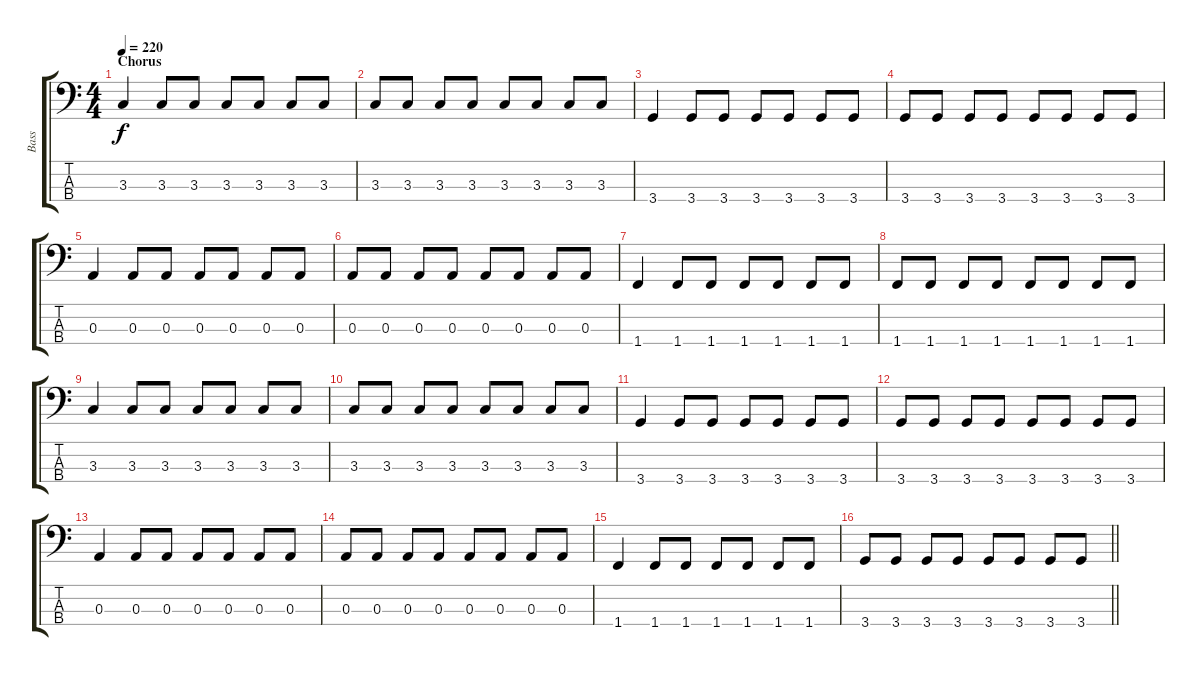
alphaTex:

\track ("Bass" "Bass") {instrument electricbasspick}
\staff {score tabs}
\tuning (G2 D2 A1 E1) {hide}
\ts (4 4)
\section ("" "Chorus")
\tempo 220
\clef f4
\ks c
3.3.4{dy f} 3.3.8 3.3.8 3.3.8 3.3.8 3.3.8 3.3.8 |
3.3.8 3.3.8 3.3.8 3.3.8 3.3.8 3.3.8 3.3.8 3.3.8 |
3.4.4 3.4.8 3.4.8 3.4.8 3.4.8 3.4.8 3.4.8 |
3.4.8 3.4.8 3.4.8 3.4.8 3.4.8 3.4.8 3.4.8 3.4.8 |
0.3.4 0.3.8 0.3.8 0.3.8 0.3.8 0.3.8 0.3.8 |
0.3.8 0.3.8 0.3.8 0.3.8 0.3.8 0.3.8 0.3.8 0.3.8 |
1.4.4 1.4.8 1.4.8 1.4.8 1.4.8 1.4.8 1.4.8 |
1.4.8 1.4.8 1.4.8 1.4.8 1.4.8 1.4.8 1.4.8 1.4.8 |
3.3.4 3.3.8 3.3.8 3.3.8 3.3.8 3.3.8 3.3.8 |
3.3.8 3.3.8 3.3.8 3.3.8 3.3.8 3.3.8 3.3.8 3.3.8 |
3.4.4 3.4.8 3.4.8 3.4.8 3.4.8 3.4.8 3.4.8 |
3.4.8 3.4.8 3.4.8 3.4.8 3.4.8 3.4.8 3.4.8 3.4.8 |
0.3.4 0.3.8 0.3.8 0.3.8 0.3.8 0.3.8 0.3.8 |
0.3.8 0.3.8 0.3.8 0.3.8 0.3.8 0.3.8 0.3.8 0.3.8 |
1.4.4 1.4.8 1.4.8 1.4.8 1.4.8 1.4.8 1.4.8 |
\barLineRight lightlight
3.4.8 3.4.8 3.4.8 3.4.8 3.4.8 3.4.8 3.4.8 3.4.8
